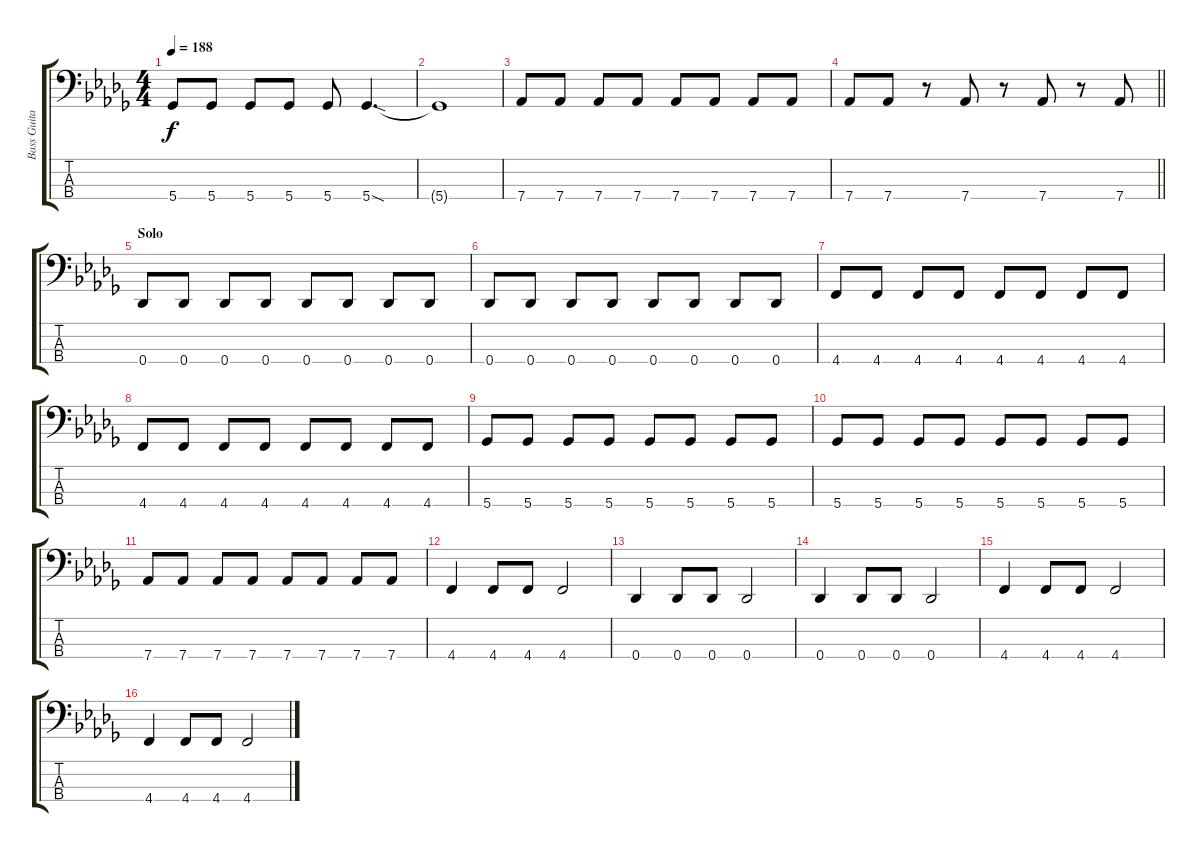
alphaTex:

\track ("Bass Guitar" "Bass Guita") {instrument electricbassfinger}
\staff {score tabs}
\tuning (Gb2 Db2 Ab1 Db1) {hide}
\ts (4 4)
\tempo 188
\clef f4
\ks db
5.4.8{dy f} 5.4.8 5.4.8 5.4.8 5.4.8 5.4{sod}.4{d} |
5.4{t}.1 |
7.4.8 7.4.8 7.4.8 7.4.8 7.4.8 7.4.8 7.4.8 7.4.8 |
\barLineRight lightlight
7.4.8 7.4.8 r.8 7.4.8 r.8 7.4.8 r.8 7.4.8 |
\section ("" "Solo")
0.4.8 0.4.8 0.4.8 0.4.8 0.4.8 0.4.8 0.4.8 0.4.8 |
0.4.8 0.4.8 0.4.8 0.4.8 0.4.8 0.4.8 0.4.8 0.4.8 |
4.4.8 4.4.8 4.4.8 4.4.8 4.4.8 4.4.8 4.4.8 4.4.8 |
4.4.8 4.4.8 4.4.8 4.4.8 4.4.8 4.4.8 4.4.8 4.4.8 |
5.4.8 5.4.8 5.4.8 5.4.8 5.4.8 5.4.8 5.4.8 5.4.8 |
5.4.8 5.4.8 5.4.8 5.4.8 5.4.8 5.4.8 5.4.8 5.4.8 |
7.4.8 7.4.8 7.4.8 7.4.8 7.4.8 7.4.8 7.4.8 7.4.8 |
4.4.4 4.4.8 4.4.8 4.4.2 |
0.4.4 0.4.8 0.4.8 0.4.2 |
0.4.4 0.4.8 0.4.8 0.4.2 |
4.4.4 4.4.8 4.4.8 4.4.2 |
4.4.4 4.4.8 4.4.8 4.4.2
